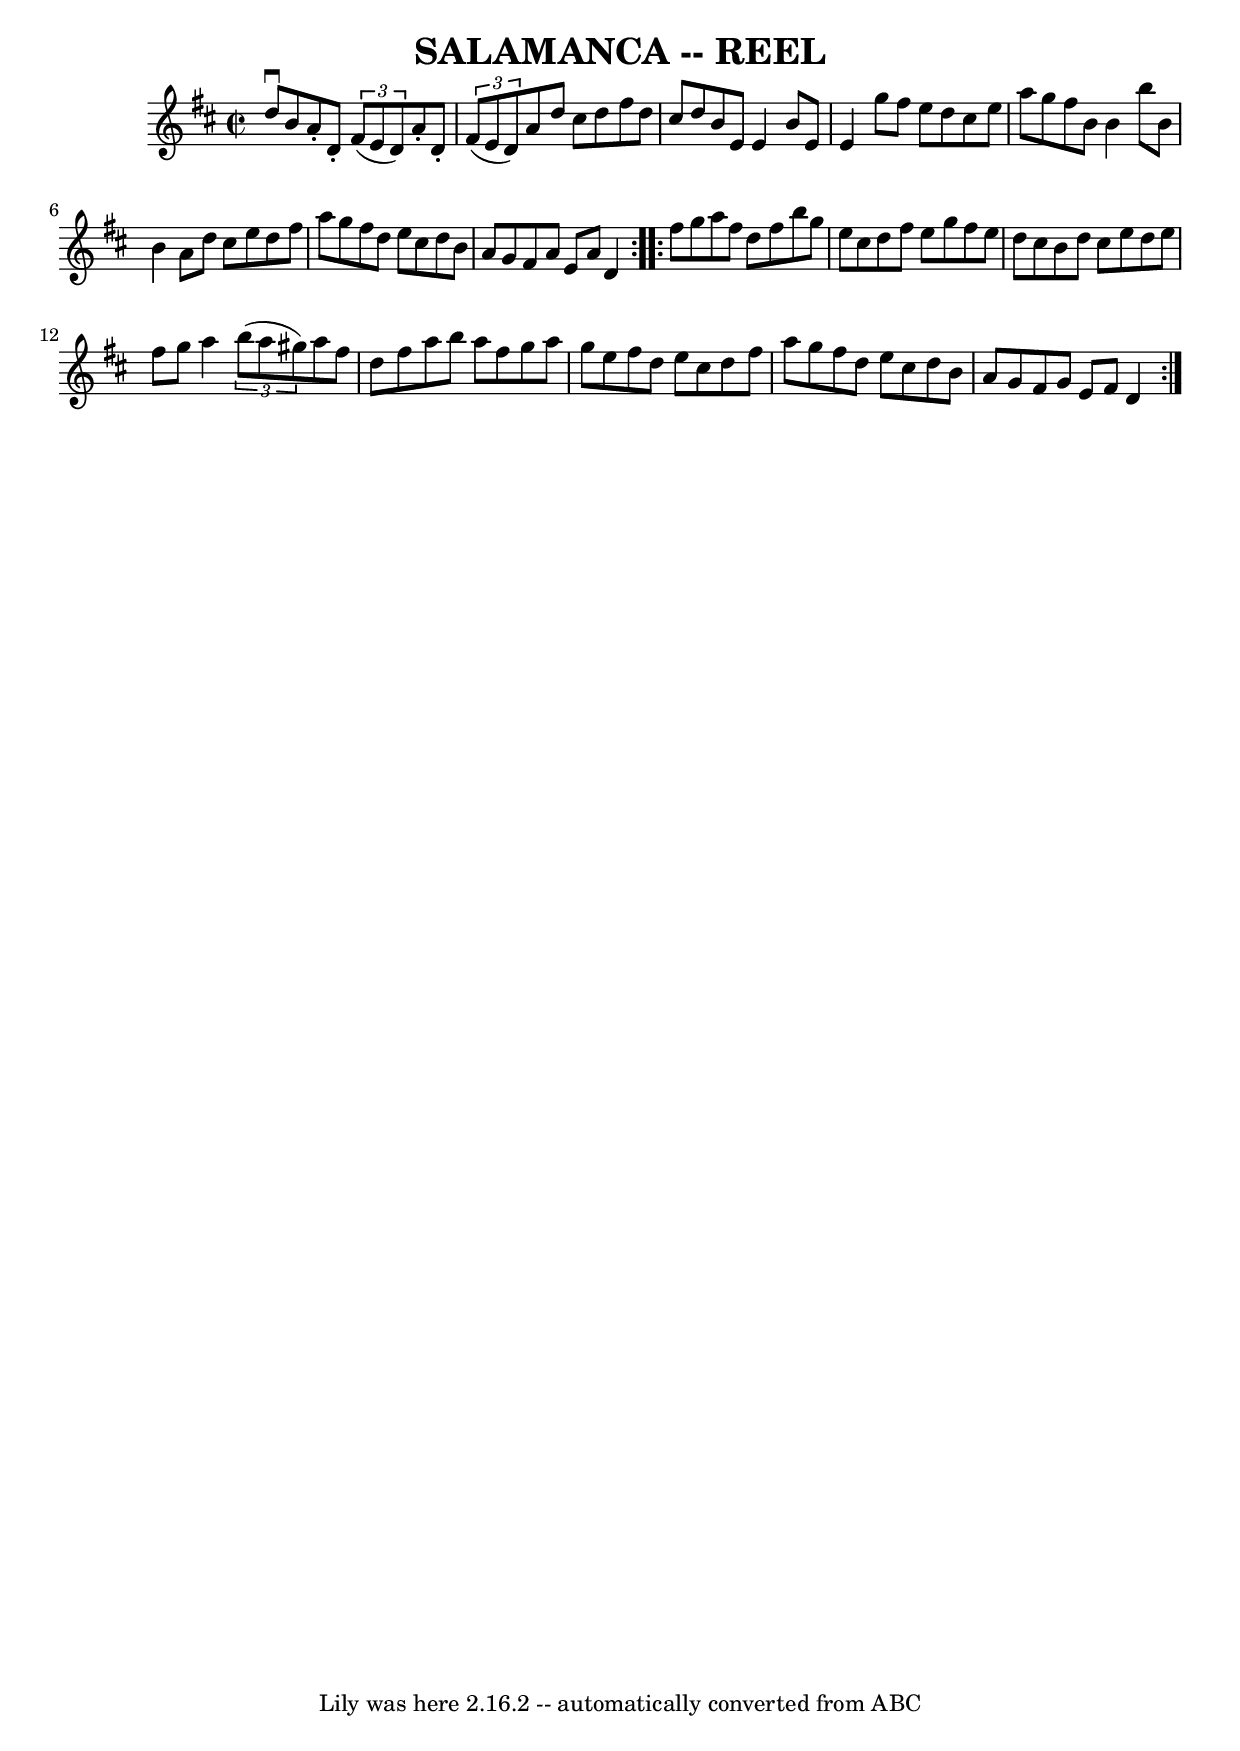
\version "2.16.2"
\include "Mammoth.ily"
\header {
  %% book = "Ryan's Mammoth Collection of Fiddle Tunes"
 crossRefNumber = "1"
 footnotes = ""
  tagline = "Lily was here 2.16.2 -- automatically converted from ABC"
  title = "SALAMANCA -- REEL"

}
voicedefault =  {



  \repeat volta 2 {

    \override Staff.TimeSignature #'style = #'C
    \time 2/2 
    \key d \major d''8^\downbow b'8         |
 a'8-. d'8-.   \times 2/3 { fs'8 (e'8 d'8) 
		    } a'8-. d'8-.   \times 2/3 { 
		 fs'8 (e'8 d'8)  		    }    |
 a'8 d''8 cs''8 d''8 fs''8 d''8 cs''8 d''8     |
 b'8 e'8 e'4 b'8 e'8 e'4     |
 g''8 fs''8 e''8 d''8 cs''8 e''8 a''8 g''8         |
 fs''8 b'8 b'4 b''8 b'8 b'4    |
 a'8 d''8 cs''8 e''8 d''8 fs''8 a''8 g''8     |
 fs''8 d''8 e''8 cs''8 d''8 b'8 a'8 g'8     |
    
 fs'8 a'8 e'8 a'8 d'4    
  }     
  \repeat volta 2 { fs''8 g''8     |
 a''8 fs''8 d''8 fs''8 b''8 g''8 e''8 cs''8     |
 d''8 fs''8 e''8 g''8 fs''8 e''8 d''8 cs''8     |
 b'8 d''8 cs''8 e''8 d''8 e''8 fs''8 g''8     |
 a''4    \times 2/3 { b''8 (a''8 gs''8) 
		       } a''8 fs''8 d''8 fs''8         |
 a''8 b''8 a''8 fs''8 g''8 a''8 g''8 e''8     |
 fs''8 d''8 e''8 cs''8 d''8 fs''8 a''8 g''8     |
 fs''8 d''8 e''8 cs''8 d''8 b'8 a'8 g'8     |
 fs'8 g'8 e'8 fs'8 d'4    

  }   

}

\score{
  <<

    \context Staff="default"
    {
      \voicedefault 
      
    }

  >>
  \layout {
    
  }
  \midi {
  }

}
